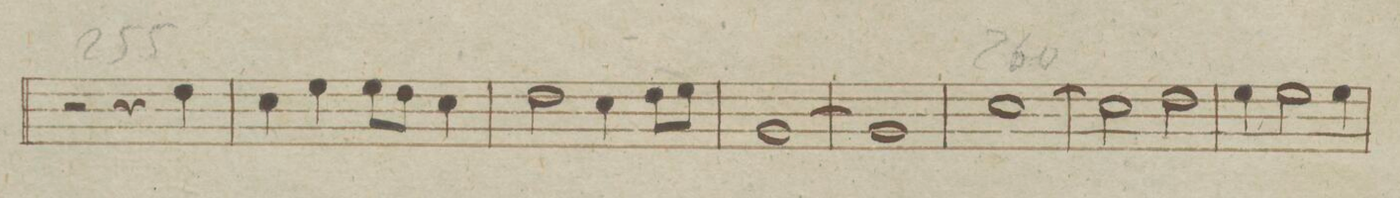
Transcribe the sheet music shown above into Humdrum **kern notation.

**kern	**dynam
*I"Corno Primo in Es.	*
*clefG2	*
*k[b-e-a-d-]	*
*met(c)	*
*M4/4	*
2r	.
4r	.
4f\	.
=252	=252
4e-\	.
4g\	.
8g\L	.
8f\J	.
4e-\	.
=253	=253
2f\	.
4e-\	.
8f\L	.
8g\J	.
=254	=254
[>1B-	.
=255	=255
1B-]	.
=256	=256
[1e-	.
=257	=257
2e-\]	.
2f\	.
=258	=258
4g\	.
2g\	.
4g\	.
=259	=259
*-	*-
